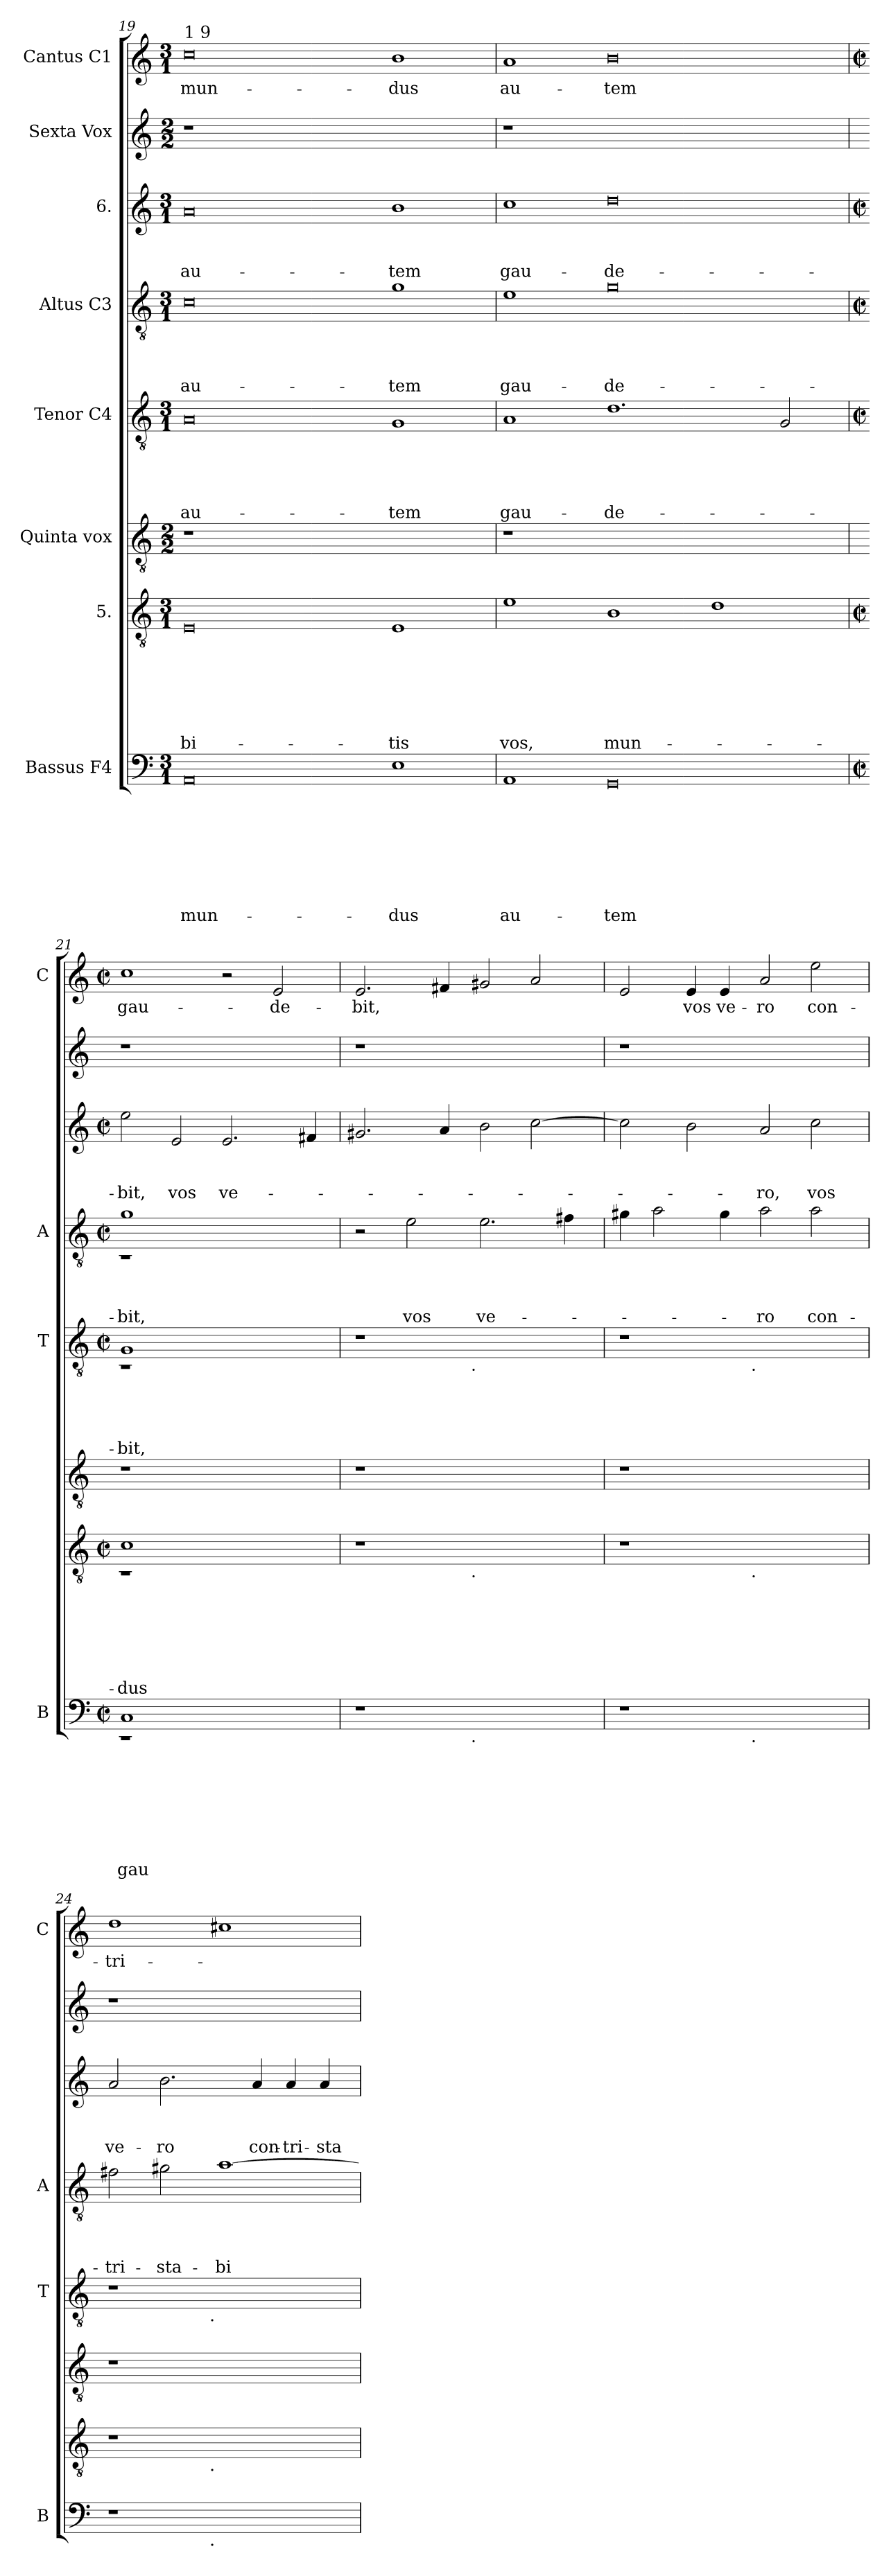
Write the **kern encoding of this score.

**kern	**text	**text	**text	**text	**text	**text	**text	**text	**kern	**text	**text	**text	**text	**text	**text	**text	**kern	**kern	**text	**text	**text	**text	**text	**kern	**text	**text	**text	**text	**kern	**text	**text	**text	**kern	**kern	**text
*part8	*part8	*part8	*part8	*part8	*part8	*part8	*part8	*part8	*part7	*part7	*part7	*part7	*part7	*part7	*part7	*part7	*part6	*part5	*part5	*part5	*part5	*part5	*part5	*part4	*part4	*part4	*part4	*part4	*part3	*part3	*part3	*part3	*part2	*part1	*part1
*staff8	*staff8	*staff8	*staff8	*staff8	*staff8	*staff8	*staff8	*staff8	*staff7	*staff7	*staff7	*staff7	*staff7	*staff7	*staff7	*staff7	*staff6	*staff5	*staff5	*staff5	*staff5	*staff5	*staff5	*staff4	*staff4	*staff4	*staff4	*staff4	*staff3	*staff3	*staff3	*staff3	*staff2	*staff1	*staff1
*I"Bassus F4	*	*	*	*	*	*	*	*	*I"5.	*	*	*	*	*	*	*	*I"Quinta vox	*I"Tenor C4	*	*	*	*	*	*I"Altus C3	*	*	*	*	*I"6.	*	*	*	*I"Sexta Vox	*I"Cantus C1	*
*I'B	*	*	*	*	*	*	*	*	*	*	*	*	*	*	*	*	*	*I'T	*	*	*	*	*	*I'A	*	*	*	*	*	*	*	*	*	*I'C	*
!!LO:LB:g=z
*clefF4	*	*	*	*	*	*	*	*	*clefGv2	*	*	*	*	*	*	*	*clefGv2	*clefGv2	*	*	*	*	*	*clefGv2	*	*	*	*	*clefG2	*	*	*	*clefG2	*clefG2	*
*k[]	*	*	*	*	*	*	*	*	*k[]	*	*	*	*	*	*	*	*k[]	*k[]	*	*	*	*	*	*k[]	*	*	*	*	*k[]	*	*	*	*k[]	*k[]	*
*C:	*	*	*	*	*	*	*	*	*C:	*	*	*	*	*	*	*	*C:	*C:	*	*	*	*	*	*C:	*	*	*	*	*C:	*	*	*	*C:	*C:	*
*M3/1	*	*	*	*	*	*	*	*	*M3/1	*	*	*	*	*	*	*	*M2/2	*M3/1	*	*	*	*	*	*M3/1	*	*	*	*	*M3/1	*	*	*	*M2/2	*M3/1	*
=19	=19	=19	=19	=19	=19	=19	=19	=19	=19	=19	=19	=19	=19	=19	=19	=19	=19	=19	=19	=19	=19	=19	=19	=19	=19	=19	=19	=19	=19	=19	=19	=19	=19	=19	=19
!	!	!	!	!	!	!	!	!	!	!	!	!	!	!	!	!	!	!	!	!	!	!	!	!	!	!	!	!	!	!	!	!	!	!LO:TX:a:t=1 9	!
!	!	!	!	!	!	!	!	!LO:LY:b	!	!	!	!	!	!	!	!LO:LY:b	!	!	!	!	!	!	!LO:LY:b	!	!	!	!	!LO:LY:b	!	!	!	!LO:LY:b	!	!	!LO:LY:b
0AA	.	.	.	.	.	.	.	mun-	0E	.	.	.	.	.	.	-bi-	1r	0A	.	.	.	.	au-	0c	.	.	.	au-	0a	.	.	au-	1r	0cc	mun-
.	.	.	.	.	.	.	.	.	.	.	.	.	.	.	.	.	0ryy	.	.	.	.	.	.	.	.	.	.	.	.	.	.	.	0ryy	.	.
!	!	!	!	!	!	!	!	!LO:LY:b	!	!	!	!	!	!	!	!LO:LY:b	!	!	!	!	!	!	!LO:LY:b	!	!	!	!	!LO:LY:b	!	!	!	!LO:LY:b	!	!	!LO:LY:b
1E	.	.	.	.	.	.	.	-dus	1E	.	.	.	.	.	.	-tis	.	1G	.	.	.	.	-tem	1g	.	.	.	-tem	1b	.	.	-tem	.	1b	-dus
=20	=20	=20	=20	=20	=20	=20	=20	=20	=20	=20	=20	=20	=20	=20	=20	=20	=20	=20	=20	=20	=20	=20	=20	=20	=20	=20	=20	=20	=20	=20	=20	=20	=20	=20	=20
!	!	!	!	!	!	!	!	!LO:LY:b	!	!	!	!	!	!	!	!LO:LY:b	!	!	!	!	!	!	!LO:LY:b	!	!	!	!	!LO:LY:b	!	!	!	!LO:LY:b	!	!	!LO:LY:b
1AA	.	.	.	.	.	.	.	au-	1e	.	.	.	.	.	.	vos,	1r	1A	.	.	.	.	gau-	1e	.	.	.	gau-	1cc	.	.	gau-	1r	1a	au-
!	!	!	!	!	!	!	!	!LO:LY:b	!	!	!	!	!	!	!	!LO:LY:b	!	!	!	!	!	!	!LO:LY:b	!	!	!	!	!LO:LY:b	!	!	!	!LO:LY:b	!	!	!LO:LY:b
0GG	.	.	.	.	.	.	.	-tem	1B	.	.	.	.	.	.	mun-	0ryy	1.d	.	.	.	.	-de-	0g	.	.	.	-de-	0dd	.	.	-de-	0ryy	0b	-tem
.	.	.	.	.	.	.	.	.	1d	.	.	.	.	.	.	.	.	.	.	.	.	.	.	.	.	.	.	.	.	.	.	.	.	.	.
.	.	.	.	.	.	.	.	.	.	.	.	.	.	.	.	.	.	2G/	.	.	.	.	.	.	.	.	.	.	.	.	.	.	.	.	.
=21	=21	=21	=21	=21	=21	=21	=21	=21	=21	=21	=21	=21	=21	=21	=21	=21	=21	=21	=21	=21	=21	=21	=21	=21	=21	=21	=21	=21	=21	=21	=21	=21	=21	=21	=21
*M2/2	*	*	*	*	*	*	*	*	*M2/2	*	*	*	*	*	*	*	*	*M2/2	*	*	*	*	*	*M2/2	*	*	*	*	*M2/2	*	*	*	*	*M2/2	*
*met(c|)	*	*	*	*	*	*	*	*	*met(c|)	*	*	*	*	*	*	*	*	*met(c|)	*	*	*	*	*	*met(c|)	*	*	*	*	*met(c|)	*	*	*	*	*met(c|)	*
*^	*	*	*	*	*	*	*	*	*^	*	*	*	*	*	*	*	*	*^	*	*	*	*	*	*^	*	*	*	*	*	*	*	*	*	*	*
!	!LO:N:vis=1	!	!	!	!	!	!	!	!LO:LY:b	!	!LO:N:vis=1	!	!	!	!	!	!	!LO:LY:b	!	!	!LO:N:vis=1	!	!	!	!	!LO:LY:b	!	!LO:N:vis=1	!	!	!	!LO:LY:b	!	!	!	!LO:LY:b	!	!	!LO:LY:b
1C	0rEE	.	.	.	.	.	.	.	gau-	1c	0rC	.	.	.	.	.	.	-dus	1r	1G	0rC	.	.	.	.	-bit,	1g	0rC	.	.	.	-bit,	2ee\	.	.	-bit,	1r	1cc	gau-
!	!	!	!	!	!	!	!	!	!	!	!	!	!	!	!	!	!	!	!	!	!	!	!	!	!	!	!	!	!	!	!	!	!	!	!	!LO:LY:b	!	!	!
.	.	.	.	.	.	.	.	.	.	.	.	.	.	.	.	.	.	.	.	.	.	.	.	.	.	.	.	.	.	.	.	.	2e/	.	.	vos	.	.	.
!	!	!	!	!	!	!	!	!	!	!	!	!	!	!	!	!	!	!	!	!	!	!	!	!	!	!	!	!	!	!	!	!	!	!	!	!LO:LY:b	!	!	!
1ryy	.	.	.	.	.	.	.	.	.	1ryy	.	.	.	.	.	.	.	.	1ryy	1ryy	.	.	.	.	.	.	1ryy	.	.	.	.	.	2.e/	.	.	ve-	1ryy	2r	.
!	!	!	!	!	!	!	!	!	!	!	!	!	!	!	!	!	!	!	!	!	!	!	!	!	!	!	!	!	!	!	!	!	!	!	!	!	!	!	!LO:LY:b
.	.	.	.	.	.	.	.	.	.	.	.	.	.	.	.	.	.	.	.	.	.	.	.	.	.	.	.	.	.	.	.	.	.	.	.	.	.	2e/	-de-
.	.	.	.	.	.	.	.	.	.	.	.	.	.	.	.	.	.	.	.	.	.	.	.	.	.	.	.	.	.	.	.	.	4f#X/	.	.	.	.	.	.
*	*	*	*	*	*	*	*	*	*	*	*	*	*	*	*	*	*	*	*	*	*	*	*	*	*	*	*v	*v	*	*	*	*	*	*	*	*	*	*	*
=22	=22	=22	=22	=22	=22	=22	=22	=22	=22	=22	=22	=22	=22	=22	=22	=22	=22	=22	=22	=22	=22	=22	=22	=22	=22	=22	=22	=22	=22	=22	=22	=22	=22	=22	=22	=22	=22	=22
!	!	!	!	!	!	!	!	!	!	!	!	!	!	!	!	!	!	!	!	!	!	!	!	!	!	!	!	!	!	!	!	!	!	!	!	!	!	!LO:LY:b
1r	2ryy	.	.	.	.	.	.	.	.	1r	2ryy	.	.	.	.	.	.	.	1r	1r	2ryy	.	.	.	.	.	2r	.	.	.	.	2.g#X/	.	.	.	1r	2.e/	-bit,
!	!	!	!	!	!	!	!	!	!	!	!	!	!	!	!	!	!	!	!	!	!	!	!	!	!	!	!	!	!	!	!LO:LY:b	!	!	!	!	!	!	!
.	4...ryy	.	.	.	.	.	.	.	.	.	4...ryy	.	.	.	.	.	.	.	.	.	4...ryy	.	.	.	.	.	2e\	.	.	.	vos	.	.	.	.	.	.	.
.	.	.	.	.	.	.	.	.	.	.	.	.	.	.	.	.	.	.	.	.	.	.	.	.	.	.	.	.	.	.	.	4a/	.	.	.	.	4f#X/	.
!	!	!	!	!	!	!	!	!	!	!	!	!	!	!	!	!	!	!	!	!	!LO:TX:b:t=.	!	!	!	!	!	!	!	!	!	!	!	!	!	!	!	!	!
!	!	!	!	!	!	!	!	!	!	!	!LO:TX:b:t=.	!	!	!	!	!	!	!	!	!	!	!	!	!	!	!	!	!	!	!	!	!	!	!	!	!	!	!
!	!LO:TX:b:t=.	!	!	!	!	!	!	!	!	!	!	!	!	!	!	!	!	!	!	!	!	!	!	!	!	!	!	!	!	!	!	!	!	!	!	!	!	!
.	1ryy	.	.	.	.	.	.	.	.	.	1ryy	.	.	.	.	.	.	.	.	.	1ryy	.	.	.	.	.	.	.	.	.	.	.	.	.	.	.	.	.
!	!	!	!	!	!	!	!	!	!	!	!	!	!	!	!	!	!	!	!	!	!	!	!	!	!	!	!	!	!	!	!LO:LY:b	!	!	!	!	!	!	!
1ryy	.	.	.	.	.	.	.	.	.	1ryy	.	.	.	.	.	.	.	.	1ryy	1ryy	.	.	.	.	.	.	2.e\	.	.	.	ve-	2b\	.	.	.	1ryy	2g#X/	.
.	.	.	.	.	.	.	.	.	.	.	.	.	.	.	.	.	.	.	.	.	.	.	.	.	.	.	.	.	.	.	.	[>2cc\	.	.	.	.	2a/	.
.	.	.	.	.	.	.	.	.	.	.	.	.	.	.	.	.	.	.	.	.	.	.	.	.	.	.	4f#X\	.	.	.	.	.	.	.	.	.	.	.
.	32ryy	.	.	.	.	.	.	.	.	.	32ryy	.	.	.	.	.	.	.	.	.	32ryy	.	.	.	.	.	.	.	.	.	.	.	.	.	.	.	.	.
=23	=23	=23	=23	=23	=23	=23	=23	=23	=23	=23	=23	=23	=23	=23	=23	=23	=23	=23	=23	=23	=23	=23	=23	=23	=23	=23	=23	=23	=23	=23	=23	=23	=23	=23	=23	=23	=23	=23
1r	2ryy	.	.	.	.	.	.	.	.	1r	2ryy	.	.	.	.	.	.	.	1r	1r	2ryy	.	.	.	.	.	4g#X\	.	.	.	.	2cc\]	.	.	.	1r	2e/	.
.	.	.	.	.	.	.	.	.	.	.	.	.	.	.	.	.	.	.	.	.	.	.	.	.	.	.	2a\	.	.	.	.	.	.	.	.	.	.	.
!	!	!	!	!	!	!	!	!	!	!	!	!	!	!	!	!	!	!	!	!	!	!	!	!	!	!	!	!	!	!	!	!	!	!	!	!	!	!LO:LY:b
.	4...ryy	.	.	.	.	.	.	.	.	.	4...ryy	.	.	.	.	.	.	.	.	.	4...ryy	.	.	.	.	.	.	.	.	.	.	2b\	.	.	.	.	4e/	vos
!	!	!	!	!	!	!	!	!	!	!	!	!	!	!	!	!	!	!	!	!	!	!	!	!	!	!	!	!	!	!	!	!	!	!	!	!	!	!LO:LY:b
.	.	.	.	.	.	.	.	.	.	.	.	.	.	.	.	.	.	.	.	.	.	.	.	.	.	.	4g#\	.	.	.	.	.	.	.	.	.	4e/	ve-
!	!	!	!	!	!	!	!	!	!	!	!	!	!	!	!	!	!	!	!	!	!LO:TX:b:t=.	!	!	!	!	!	!	!	!	!	!	!	!	!	!	!	!	!
!	!	!	!	!	!	!	!	!	!	!	!LO:TX:b:t=.	!	!	!	!	!	!	!	!	!	!	!	!	!	!	!	!	!	!	!	!	!	!	!	!	!	!	!
!	!LO:TX:b:t=.	!	!	!	!	!	!	!	!	!	!	!	!	!	!	!	!	!	!	!	!	!	!	!	!	!	!	!	!	!	!	!	!	!	!	!	!	!
.	1ryy	.	.	.	.	.	.	.	.	.	1ryy	.	.	.	.	.	.	.	.	.	1ryy	.	.	.	.	.	.	.	.	.	.	.	.	.	.	.	.	.
!	!	!	!	!	!	!	!	!	!	!	!	!	!	!	!	!	!	!	!	!	!	!	!	!	!	!	!	!	!	!	!LO:LY:b	!	!	!	!LO:LY:b	!	!	!LO:LY:b:rj
1ryy	.	.	.	.	.	.	.	.	.	1ryy	.	.	.	.	.	.	.	.	1ryy	1ryy	.	.	.	.	.	.	2a\	.	.	.	-ro	2a/	.	.	-ro,	1ryy	2a/	-ro
!	!	!	!	!	!	!	!	!	!	!	!	!	!	!	!	!	!	!	!	!	!	!	!	!	!	!	!	!	!	!	!LO:LY:b	!	!	!	!LO:LY:b	!	!	!LO:LY:b
.	.	.	.	.	.	.	.	.	.	.	.	.	.	.	.	.	.	.	.	.	.	.	.	.	.	.	2a\	.	.	.	con-	2cc\	.	.	vos	.	2ee\	con-
.	32ryy	.	.	.	.	.	.	.	.	.	32ryy	.	.	.	.	.	.	.	.	.	32ryy	.	.	.	.	.	.	.	.	.	.	.	.	.	.	.	.	.
!!LO:LB:g=z
=24	=24	=24	=24	=24	=24	=24	=24	=24	=24	=24	=24	=24	=24	=24	=24	=24	=24	=24	=24	=24	=24	=24	=24	=24	=24	=24	=24	=24	=24	=24	=24	=24	=24	=24	=24	=24	=24	=24
!	!	!	!	!	!	!	!	!	!	!	!	!	!	!	!	!	!	!	!	!	!	!	!	!	!	!	!	!	!	!	!LO:LY:b	!	!	!	!LO:LY:b	!	!	!LO:LY:b
1r	2ryy	.	.	.	.	.	.	.	.	1r	2ryy	.	.	.	.	.	.	.	1r	1r	2ryy	.	.	.	.	.	2f#X\	.	.	.	-tri-	2a/	.	.	ve-	1r	1dd	-tri-
!	!	!	!	!	!	!	!	!	!	!	!	!	!	!	!	!	!	!	!	!	!	!	!	!	!	!	!	!	!	!	!LO:LY:b	!	!	!	!LO:LY:b	!	!	!
.	4...ryy	.	.	.	.	.	.	.	.	.	4...ryy	.	.	.	.	.	.	.	.	.	4...ryy	.	.	.	.	.	2g#X\	.	.	.	-sta-	2.b\	.	.	-ro	.	.	.
!	!	!	!	!	!	!	!	!	!	!	!	!	!	!	!	!	!	!	!	!	!LO:TX:b:t=.	!	!	!	!	!	!	!	!	!	!	!	!	!	!	!	!	!
!	!	!	!	!	!	!	!	!	!	!	!LO:TX:b:t=.	!	!	!	!	!	!	!	!	!	!	!	!	!	!	!	!	!	!	!	!	!	!	!	!	!	!	!
!	!LO:TX:b:t=.	!	!	!	!	!	!	!	!	!	!	!	!	!	!	!	!	!	!	!	!	!	!	!	!	!	!	!	!	!	!	!	!	!	!	!	!	!
.	1ryy	.	.	.	.	.	.	.	.	.	1ryy	.	.	.	.	.	.	.	.	.	1ryy	.	.	.	.	.	.	.	.	.	.	.	.	.	.	.	.	.
!	!	!	!	!	!	!	!	!	!	!	!	!	!	!	!	!	!	!	!	!	!	!	!	!	!	!	!	!	!	!	!LO:LY:b	!	!	!	!	!	!	!
1ryy	.	.	.	.	.	.	.	.	.	1ryy	.	.	.	.	.	.	.	.	1ryy	1ryy	.	.	.	.	.	.	[>1a	.	.	.	-bi-	.	.	.	.	1ryy	1cc#X	.
!	!	!	!	!	!	!	!	!	!	!	!	!	!	!	!	!	!	!	!	!	!	!	!	!	!	!	!	!	!	!	!	!	!	!	!LO:LY:b	!	!	!
.	.	.	.	.	.	.	.	.	.	.	.	.	.	.	.	.	.	.	.	.	.	.	.	.	.	.	.	.	.	.	.	4a/	.	.	con-	.	.	.
!	!	!	!	!	!	!	!	!	!	!	!	!	!	!	!	!	!	!	!	!	!	!	!	!	!	!	!	!	!	!	!	!	!	!	!LO:LY:b	!	!	!
.	.	.	.	.	.	.	.	.	.	.	.	.	.	.	.	.	.	.	.	.	.	.	.	.	.	.	.	.	.	.	.	4a/	.	.	-tri-	.	.	.
!	!	!	!	!	!	!	!	!	!	!	!	!	!	!	!	!	!	!	!	!	!	!	!	!	!	!	!	!	!	!	!	!	!	!	!LO:LY:b	!	!	!
.	.	.	.	.	.	.	.	.	.	.	.	.	.	.	.	.	.	.	.	.	.	.	.	.	.	.	.	.	.	.	.	4a/	.	.	-sta-	.	.	.
.	32ryy	.	.	.	.	.	.	.	.	.	32ryy	.	.	.	.	.	.	.	.	.	32ryy	.	.	.	.	.	.	.	.	.	.	.	.	.	.	.	.	.
*v	*v	*	*	*	*	*	*	*	*	*	*	*	*	*	*	*	*	*	*	*v	*v	*	*	*	*	*	*	*	*	*	*	*	*	*	*	*	*	*
*	*	*	*	*	*	*	*	*	*v	*v	*	*	*	*	*	*	*	*	*	*	*	*	*	*	*	*	*	*	*	*	*	*	*	*	*	*
=	=	=	=	=	=	=	=	=	=	=	=	=	=	=	=	=	=	=	=	=	=	=	=	=	=	=	=	=	=	=	=	=	=	=	=
*-	*-	*-	*-	*-	*-	*-	*-	*-	*-	*-	*-	*-	*-	*-	*-	*-	*-	*-	*-	*-	*-	*-	*-	*-	*-	*-	*-	*-	*-	*-	*-	*-	*-	*-	*-
